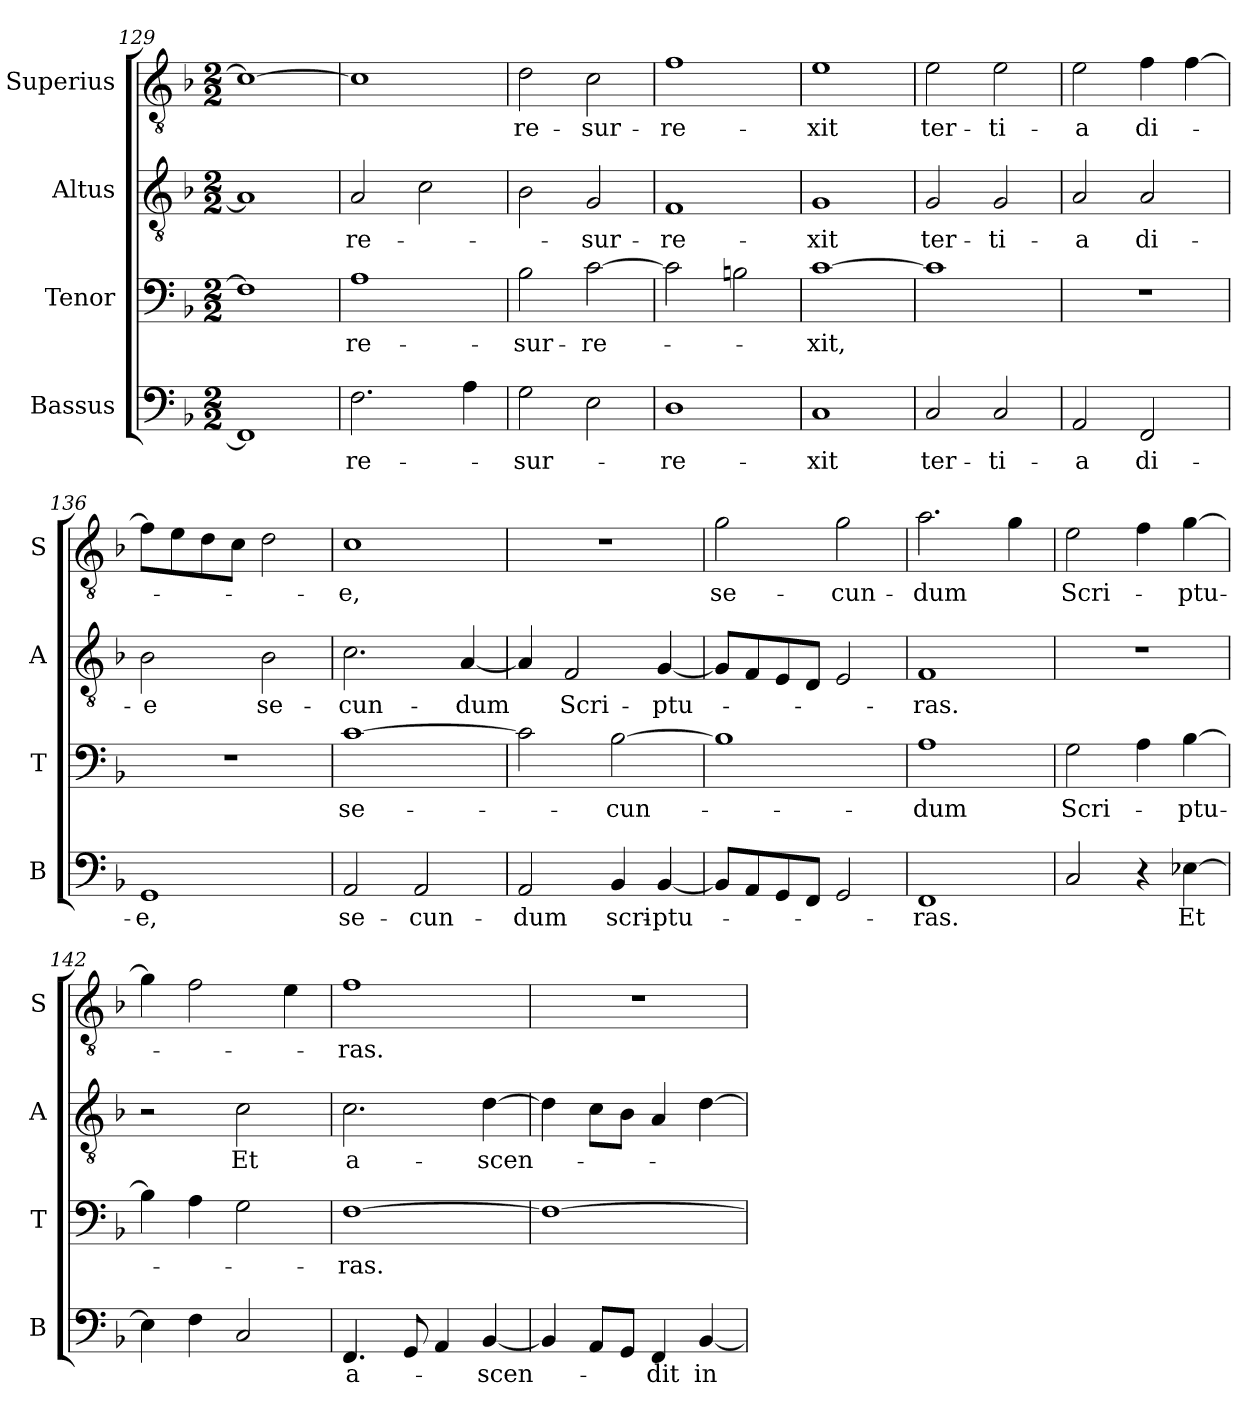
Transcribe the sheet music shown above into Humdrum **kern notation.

**kern	**text	**kern	**text	**kern	**text	**kern	**text
*part4	*part4	*part3	*part3	*part2	*part2	*part1	*part1
*staff4	*staff4	*staff3	*staff3	*staff2	*staff2	*staff1	*staff1
*I"Bassus	*	*I"Tenor	*	*I"Altus	*	*I"Superius	*
*I'B	*	*I'T	*	*I'A	*	*I'S	*
*clefF4	*	*clefF4	*	*clefGv2	*	*clefGv2	*
*k[b-]	*	*k[b-]	*	*k[b-]	*	*k[b-]	*
*M2/2	*	*M2/2	*	*M2/2	*	*M2/2	*
=129	=129	=129	=129	=129	=129	=129	=129
1FF]	.	1F]	.	1A]	.	1c_	.
=130	=130	=130	=130	=130	=130	=130	=130
2.F	re-	1A	re-	2A	re-	1c]	.
.	.	.	.	2c	.	.	.
4A	.	.	.	.	.	.	.
=131	=131	=131	=131	=131	=131	=131	=131
2G	-sur-	2B-	-sur-	2B-	.	2d	re-
2E	.	[2c	-re-	2G	-sur-	2c	-sur-
=132	=132	=132	=132	=132	=132	=132	=132
1D	-re-	2c]	.	1F	-re-	1f	-re-
.	.	2Bn	.	.	.	.	.
=133	=133	=133	=133	=133	=133	=133	=133
1C	-xit	[1c	-xit,	1G	-xit	1e	-xit
=134	=134	=134	=134	=134	=134	=134	=134
2C	ter-	1c]	.	2G	ter-	2e	ter-
2C	-ti-	.	.	2G	-ti-	2e	-ti-
=135	=135	=135	=135	=135	=135	=135	=135
2AA	-a	1r	.	2A	-a	2e	-a
2FF	di-	.	.	2A	di-	4f	di-
.	.	.	.	.	.	[4f	.
=136	=136	=136	=136	=136	=136	=136	=136
1GG	-e,	1r	.	2B-	-e	8fL]	.
.	.	.	.	.	.	8e	.
.	.	.	.	.	.	8d	.
.	.	.	.	.	.	8cJ	.
.	.	.	.	2B-	se-	2d	.
=137	=137	=137	=137	=137	=137	=137	=137
!	!	!	!LO:LY:i	!	!	!	!
2AA	se-	[1c	se-	2.c	-cun-	1c	-e,
2AA	-cun-	.	.	.	.	.	.
.	.	.	.	[4A	-dum	.	.
=138	=138	=138	=138	=138	=138	=138	=138
2AA	-dum	2c]	.	4A]	.	1r	.
.	.	.	.	2F	Scri-	.	.
!	!	!	!LO:LY:i	!	!	!	!
4BB-	scri-	[2B-	-cun-	.	.	.	.
[4BB-	-ptu-	.	.	[4G	-ptu-	.	.
=139	=139	=139	=139	=139	=139	=139	=139
8BB-L]	.	1B-]	.	8GL]	.	2g	se-
8AA	.	.	.	8F	.	.	.
8GG	.	.	.	8E	.	.	.
8FFJ	.	.	.	8DJ	.	.	.
2GG	.	.	.	2E	.	2g	-cun-
=140	=140	=140	=140	=140	=140	=140	=140
!	!	!	!LO:LY:i	!	!	!	!
1FF	-ras.	1A	-dum	1F	-ras.	2.a	-dum
.	.	.	.	.	.	4g	.
=141	=141	=141	=141	=141	=141	=141	=141
!	!	!	!LO:LY:i	!	!	!	!
2C	.	2G	Scri-	1r	.	2e	Scri-
4r	.	4A	.	.	.	4f	.
!	!	!	!LO:LY:i	!	!	!	!
[4E-X	Et	[4B-	-ptu-	.	.	[4g	-ptu-
=142	=142	=142	=142	=142	=142	=142	=142
4E-]	.	4B-]	.	2r	.	4g]	.
4F	.	4A	.	.	.	2f	.
2C	.	2G	.	2c	Et	.	.
.	.	.	.	.	.	4e	.
=143	=143	=143	=143	=143	=143	=143	=143
!	!	!	!LO:LY:i	!	!	!	!
4.FF	a-	[1F	-ras.	2.c	a-	1f	-ras.
8GG	.	.	.	.	.	.	.
4AA	.	.	.	.	.	.	.
[4BB-	-scen-	.	.	[4d	-scen-	.	.
=144	=144	=144	=144	=144	=144	=144	=144
4BB-]	.	1F_	.	4d]	.	1r	.
8AAL	.	.	.	8cL	.	.	.
8GGJ	.	.	.	8B-J	.	.	.
4FF	-dit	.	.	4A	.	.	.
[4BB-	in	.	.	[4d	.	.	.
=	=	=	=	=	=	=	=
*-	*-	*-	*-	*-	*-	*-	*-
